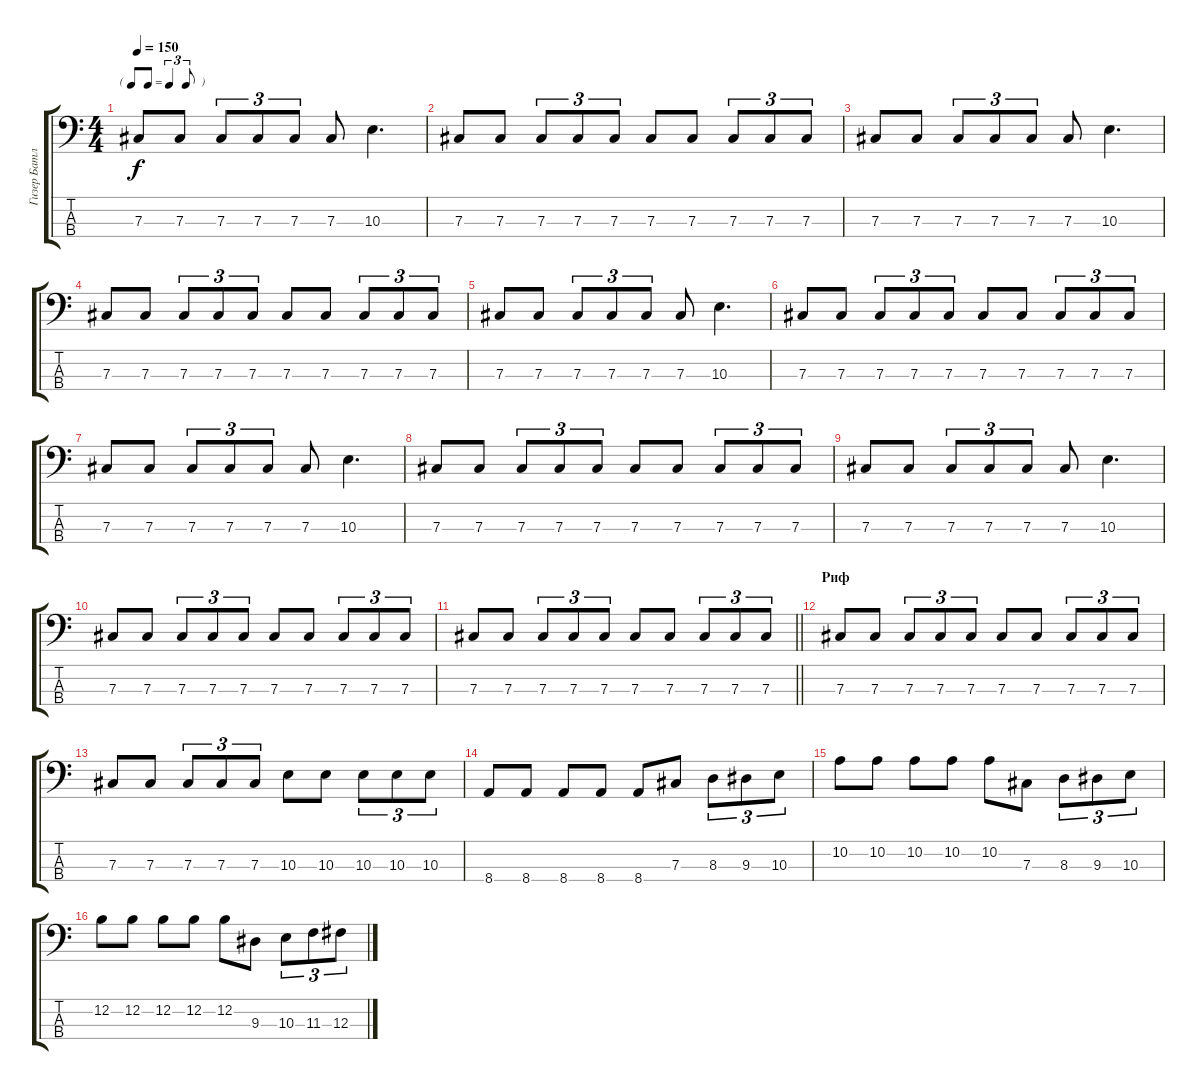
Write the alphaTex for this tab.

\track ("Гизер Батлер" "Гизер Батл") {instrument electricbassfinger}
\staff {score tabs}
\tuning (E2 B1 Gb1 Db1) {hide}
\ts (4 4)
\tf triplet8th
\tempo 150
\clef f4
\ks c
7.3.8{dy f} 7.3.8 7.3.8{tu (3 2)} 7.3.8{tu (3 2)} 7.3.8{tu (3 2)} 7.3.8 10.3.4{d} |
7.3.8 7.3.8 7.3.8{tu (3 2)} 7.3.8{tu (3 2)} 7.3.8{tu (3 2)} 7.3.8 7.3.8 7.3.8{tu (3 2)} 7.3.8{tu (3 2)} 7.3.8{tu (3 2)} |
7.3.8 7.3.8 7.3.8{tu (3 2)} 7.3.8{tu (3 2)} 7.3.8{tu (3 2)} 7.3.8 10.3.4{d} |
7.3.8 7.3.8 7.3.8{tu (3 2)} 7.3.8{tu (3 2)} 7.3.8{tu (3 2)} 7.3.8 7.3.8 7.3.8{tu (3 2)} 7.3.8{tu (3 2)} 7.3.8{tu (3 2)} |
7.3.8 7.3.8 7.3.8{tu (3 2)} 7.3.8{tu (3 2)} 7.3.8{tu (3 2)} 7.3.8 10.3.4{d} |
7.3.8 7.3.8 7.3.8{tu (3 2)} 7.3.8{tu (3 2)} 7.3.8{tu (3 2)} 7.3.8 7.3.8 7.3.8{tu (3 2)} 7.3.8{tu (3 2)} 7.3.8{tu (3 2)} |
7.3.8 7.3.8 7.3.8{tu (3 2)} 7.3.8{tu (3 2)} 7.3.8{tu (3 2)} 7.3.8 10.3.4{d} |
7.3.8 7.3.8 7.3.8{tu (3 2)} 7.3.8{tu (3 2)} 7.3.8{tu (3 2)} 7.3.8 7.3.8 7.3.8{tu (3 2)} 7.3.8{tu (3 2)} 7.3.8{tu (3 2)} |
7.3.8 7.3.8 7.3.8{tu (3 2)} 7.3.8{tu (3 2)} 7.3.8{tu (3 2)} 7.3.8 10.3.4{d} |
7.3.8 7.3.8 7.3.8{tu (3 2)} 7.3.8{tu (3 2)} 7.3.8{tu (3 2)} 7.3.8 7.3.8 7.3.8{tu (3 2)} 7.3.8{tu (3 2)} 7.3.8{tu (3 2)} |
\barLineRight lightlight
7.3.8 7.3.8 7.3.8{tu (3 2)} 7.3.8{tu (3 2)} 7.3.8{tu (3 2)} 7.3.8 7.3.8 7.3.8{tu (3 2)} 7.3.8{tu (3 2)} 7.3.8{tu (3 2)} |
\section ("" "Риф")
7.3.8 7.3.8 7.3.8{tu (3 2)} 7.3.8{tu (3 2)} 7.3.8{tu (3 2)} 7.3.8 7.3.8 7.3.8{tu (3 2)} 7.3.8{tu (3 2)} 7.3.8{tu (3 2)} |
7.3.8 7.3.8 7.3.8{tu (3 2)} 7.3.8{tu (3 2)} 7.3.8{tu (3 2)} 10.3.8 10.3.8 10.3.8{tu (3 2)} 10.3.8{tu (3 2)} 10.3.8{tu (3 2)} |
8.4.8 8.4.8 8.4.8 8.4.8 8.4.8 7.3.8 8.3.8{tu (3 2)} 9.3.8{tu (3 2)} 10.3.8{tu (3 2)} |
10.2.8 10.2.8 10.2.8 10.2.8 10.2.8 7.3.8 8.3.8{tu (3 2)} 9.3.8{tu (3 2)} 10.3.8{tu (3 2)} |
12.2.8 12.2.8 12.2.8 12.2.8 12.2.8 9.3.8 10.3.8{tu (3 2)} 11.3.8{tu (3 2)} 12.3.8{tu (3 2)}
